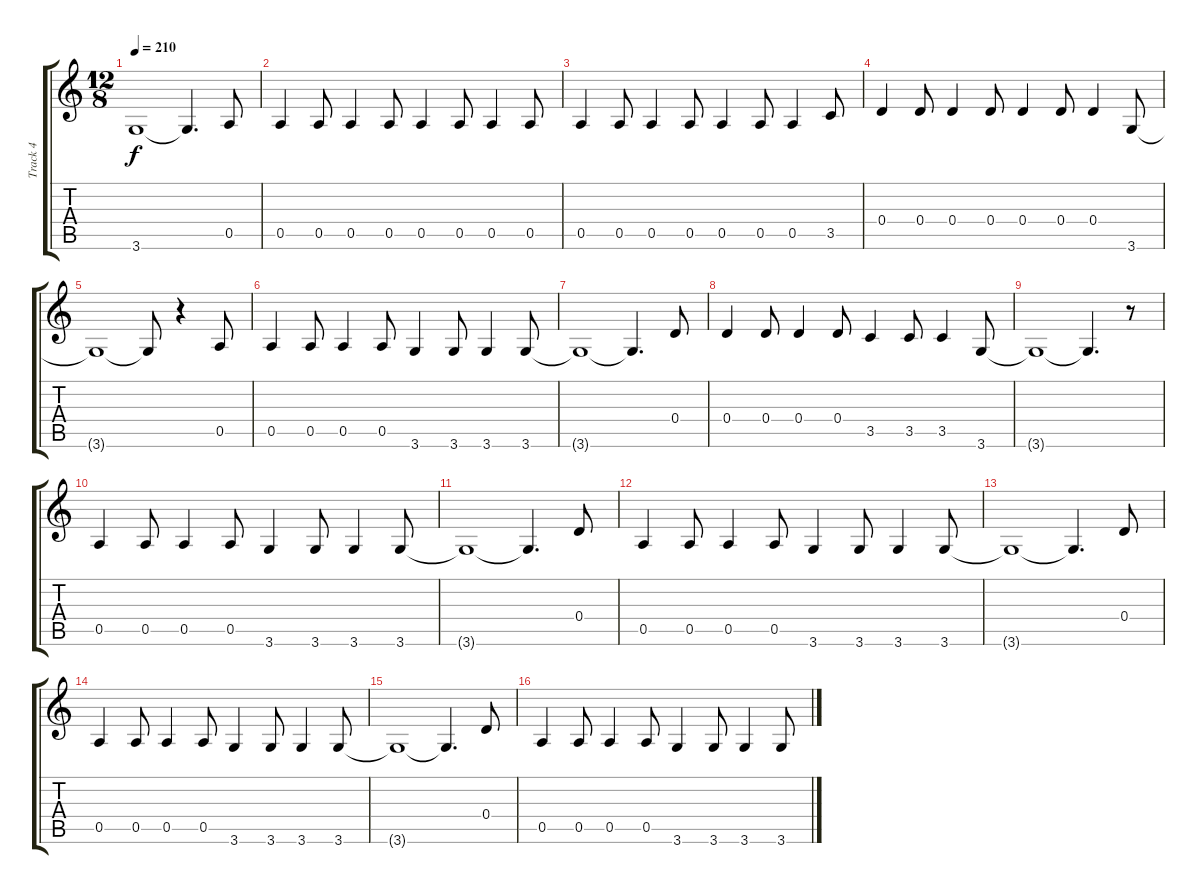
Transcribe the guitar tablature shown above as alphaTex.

\track ("Track 4" "Track 4") {instrument electricguitarmuted}
\staff {score tabs}
\tuning (E4 B3 G3 D3 A2 E2) {hide}
\ts (12 8)
\tempo 210
\clef g2
\ks c
3.6{t}.1{dy f} 3.6{t}.4{d} 0.5.8 |
0.5.4 0.5.8 0.5.4 0.5.8 0.5.4 0.5.8 0.5.4 0.5.8 |
0.5.4 0.5.8 0.5.4 0.5.8 0.5.4 0.5.8 0.5.4 3.5.8 |
0.4.4 0.4.8 0.4.4 0.4.8 0.4.4 0.4.8 0.4.4 3.6.8 |
3.6{t}.1 3.6{t}.8 r.4 0.5.8 |
0.5.4 0.5.8 0.5.4 0.5.8 3.6.4 3.6.8 3.6.4 3.6.8 |
3.6{t}.1 3.6{t}.4{d} 0.4.8 |
0.4.4 0.4.8 0.4.4 0.4.8 3.5.4 3.5.8 3.5.4 3.6.8 |
3.6{t}.1 3.6{t}.4{d} r.8 |
0.5.4 0.5.8 0.5.4 0.5.8 3.6.4 3.6.8 3.6.4 3.6.8 |
3.6{t}.1 3.6{t}.4{d} 0.4.8 |
0.5.4 0.5.8 0.5.4 0.5.8 3.6.4 3.6.8 3.6.4 3.6.8 |
3.6{t}.1 3.6{t}.4{d} 0.4.8 |
0.5.4 0.5.8 0.5.4 0.5.8 3.6.4 3.6.8 3.6.4 3.6.8 |
3.6{t}.1 3.6{t}.4{d} 0.4.8 |
0.5.4 0.5.8 0.5.4 0.5.8 3.6.4 3.6.8 3.6.4 3.6.8
